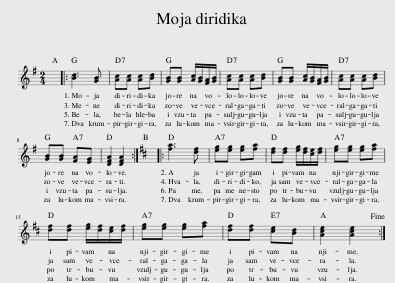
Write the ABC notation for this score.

X:1
L:1/8
M:2/4
I:linebreak $
K:G
V:1 treble
V:1
 x4 |: [Bd]3 [GB] | [Ac][Ac] [Ac][Bd] | [GB][GB] [Ac]/[GB]/[FA]/[GB]/ | [Ac][Ac] [Ac][Bd] | %5
 [GB][GB] [Ac]/[GB]/[FA]/[GB]/ | [Ac][Ac] [Ac][Bd] |$ [GB][GB] [FA][EG] | [DFA]2 [DFA]2 :|[K:D] x4 |: %10
 [fa]3 [df] | [eg][eg] [eg][fa] | [df][df] [eg]/[df]/[ce]/[df]/ | [eg][eg] [eg][fa] |$ [df][df] [eg]/[df]/[ce]/[df]/ | %15
 [eg][eg] [eg][fa] | [df][df] [ce][Bd] | [Ace]2 [Ace]2!fine! :| %18
